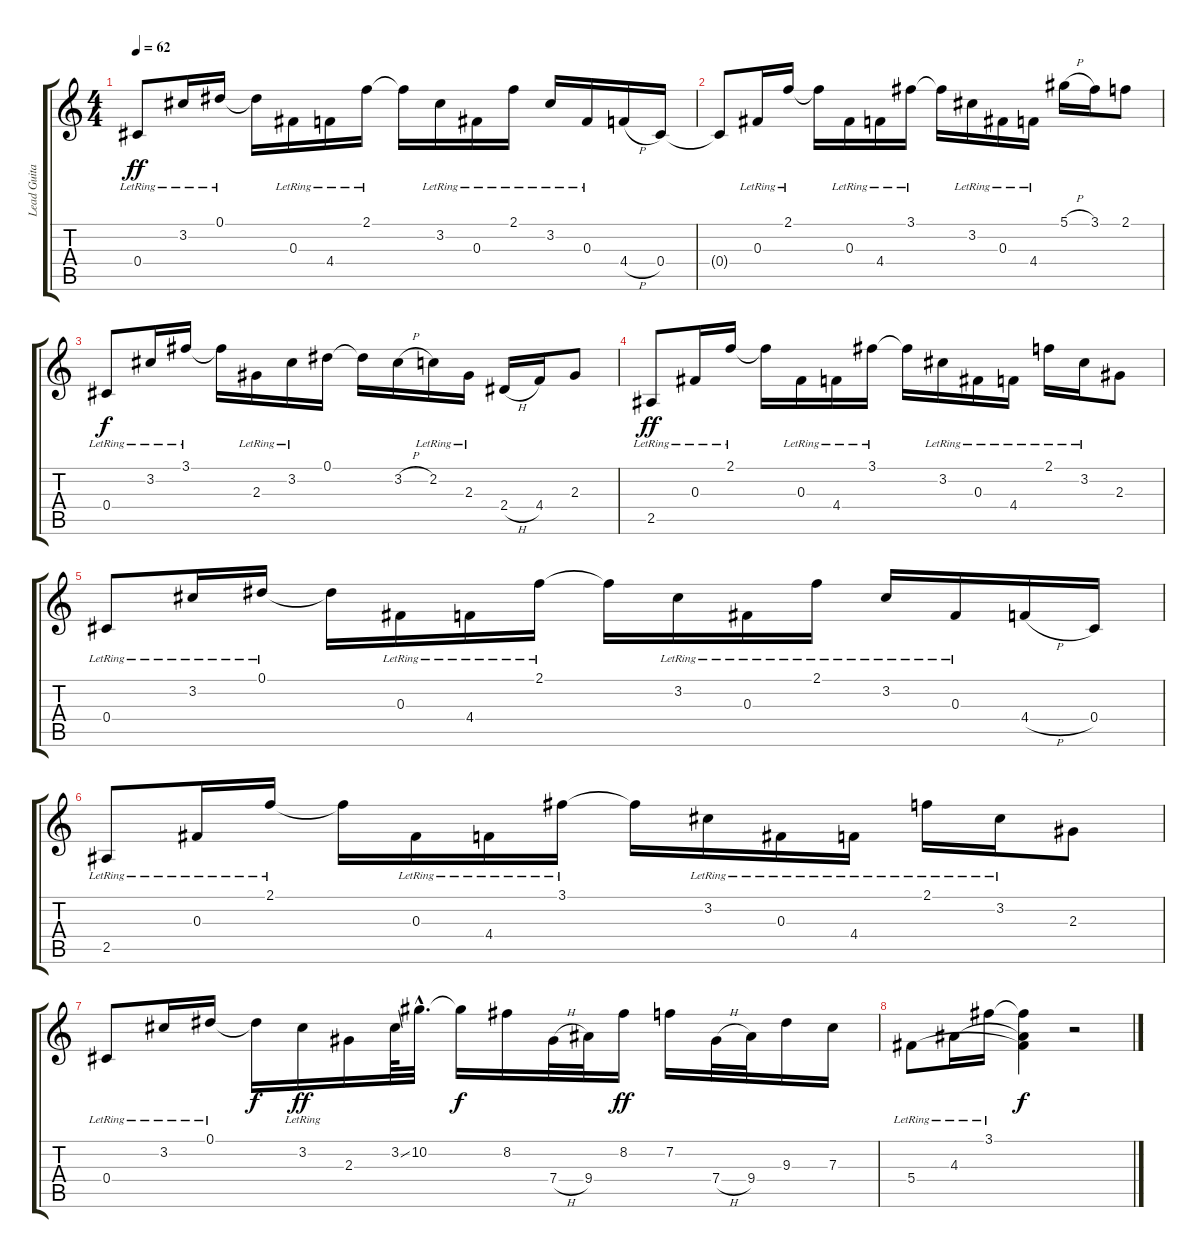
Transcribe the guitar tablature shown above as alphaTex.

\track ("Lead Guitar" "Lead Guita") {instrument distortionguitar}
\staff {score tabs}
\tuning (Eb4 Bb3 Gb3 Db3 Ab2 Eb2) {hide}
\ts (4 4)
\tempo 62
\clef g2
\ks c
0.4{lr}.8{dy ff} 3.2{lr}.16 0.1{lr}.16 0.1{t}.16 0.3{lr}.16 4.4{lr}.16 2.1{lr}.16 2.1{t}.16 3.2{lr}.16 0.3{lr}.16 2.1{lr}.16 3.2{lr}.16 0.3{lr}.16 4.4{h}.16 0.4.16 |
0.4{t}.8 0.3{lr}.16 2.1{lr}.16 2.1{t}.16 0.3{lr}.16 4.4{lr}.16 3.1{lr}.16 3.1{t}.16 3.2{lr}.16 0.3{lr}.16 4.4{lr}.16 5.1{h}.16 3.1.16 2.1.8 |
0.4{lr}.8{dy f} 3.2{lr}.16 3.1{lr}.16 3.1{t}.16 2.3{lr}.16 3.2{lr}.16 0.1.16 0.1{t}.16 3.2{h}.16 2.2{lr}.16 2.3{lr}.16 2.4{h}.16 4.4.16 2.3.8 |
2.5{lr}.8{dy ff} 0.3{lr}.16 2.1{lr}.16 2.1{t}.16 0.3{lr}.16 4.4{lr}.16 3.1{lr}.16 3.1{t}.16 3.2{lr}.16 0.3{lr}.16 4.4{lr}.16 2.1{lr}.16 3.2{lr}.16 2.3.8 |
0.4{lr}.8 3.2{lr}.16 0.1{lr}.16 0.1{t}.16 0.3{lr}.16 4.4{lr}.16 2.1{lr}.16 2.1{t}.16 3.2{lr}.16 0.3{lr}.16 2.1{lr}.16 3.2{lr}.16 0.3{lr}.16 4.4{h}.16 0.4.16 |
2.5{lr}.8 0.3{lr}.16 2.1{lr}.16 2.1{t}.16 0.3{lr}.16 4.4{lr}.16 3.1{lr}.16 3.1{t}.16 3.2{lr}.16 0.3{lr}.16 4.4{lr}.16 2.1{lr}.16 3.2{lr}.16 2.3.8 |
0.4{lr}.8 3.2{lr}.16 0.1{lr}.16 0.1{t}.16{dy f} 3.2{lr}.16{dy ff} 2.3.16 3.2{ss}.64 10.2{hac}.32{d} 10.2{t}.16{dy f} 8.2.16 7.4{h}.32 9.4.32 8.2.16{dy ff} 7.2.16 7.4{h}.32 9.4.32 9.3.16 7.3.16 |
5.4{lr}.8 4.3{lr}.16 3.1{lr}.16 (3.1{t} 4.3{t} 5.4{t}).4{dy f} r.2
